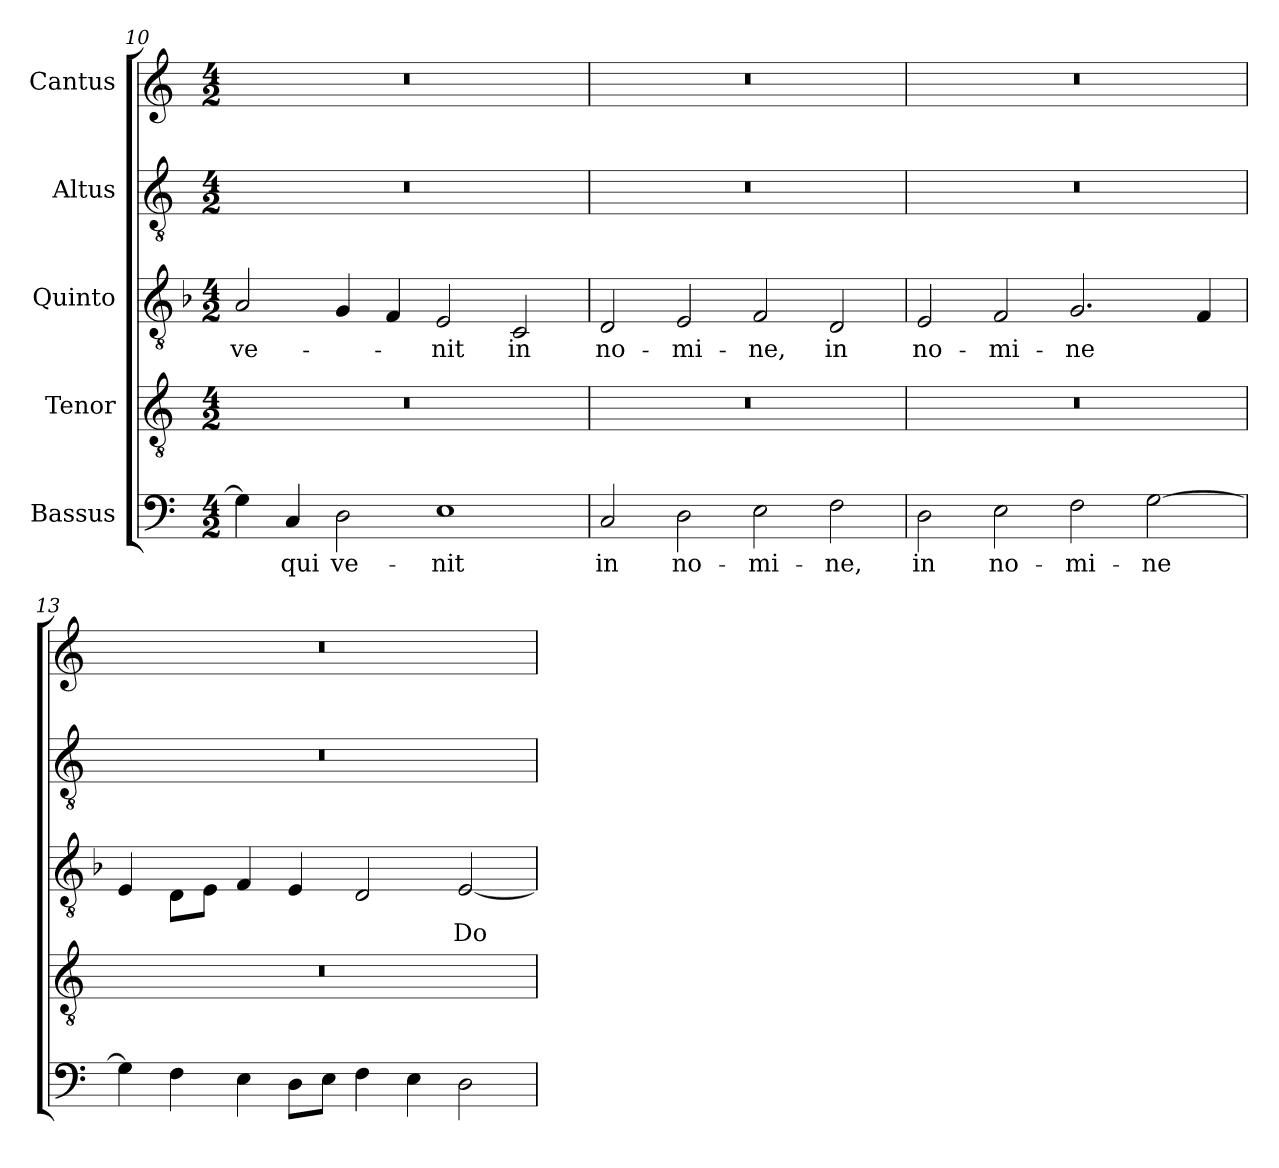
**kern	**text	**kern	**kern	**text	**kern	**kern
*part5	*part5	*part4	*part3	*part3	*part2	*part1
*staff5	*staff5	*staff4	*staff3	*staff3	*staff2	*staff1
*I"Bassus	*	*I"Tenor	*I"Quinto	*	*I"Altus	*I"Cantus
*clefF4	*	*clefGv2	*clefGv2	*	*clefGv2	*clefG2
*	*	*	*ITrd-4c-7	*	*	*
*k[]	*	*k[]	*k[]	*	*k[]	*k[]
*C:	*	*C:	*C:	*	*C:	*C:
*M4/2	*	*M4/2	*M4/2	*	*M4/2	*M4/2
=10	=10	=10	=10	=10	=10	=10
!	!	!LO:N:vis=1	!	!	!	!
!	!	!	!	!LO:LY:b:color=#000000	!LO:N:vis=1	!LO:N:vis=1
4Gi\]	.	0r	2ei/	ve-	0r	0r
!	!LO:LY:b:color=#000000	!	!	!	!	!
4Ci/	qui	.	.	.	.	.
!	!LO:LY:b:color=#000000	!	!	!	!	!
2Di\	ve-	.	4di/	.	.	.
.	.	.	4ci/	.	.	.
!	!LO:LY:b:color=#000000	!	!	!	!	!
!	!	!	!	!LO:LY:b:color=#000000	!	!
1Ei	-nit	.	2Bi/	-nit	.	.
!	!	!	!	!LO:LY:b:color=#000000	!	!
.	.	.	2Gi/	in	.	.
!!LO:LB:g=z
=11	=11	=11	=11	=11	=11	=11
!	!LO:LY:b:color=#000000	!LO:N:vis=1	!	!	!	!
!	!	!	!	!LO:LY:b:color=#000000	!LO:N:vis=1	!LO:N:vis=1
2Ci/	in	0r	2Ai/	no-	0r	0r
!	!LO:LY:b:color=#000000	!	!	!	!	!
!	!	!	!	!LO:LY:b:color=#000000	!	!
2Di\	no-	.	2Bi/	-mi-	.	.
!	!LO:LY:b:color=#000000	!	!	!	!	!
!	!	!	!	!LO:LY:b:color=#000000	!	!
2Ei\	-mi-	.	2ci/	-ne,	.	.
!	!LO:LY:b:color=#000000	!	!	!	!	!
!	!	!	!	!LO:LY:b:color=#000000	!	!
2Fi\	-ne,	.	2Ai/	in	.	.
=12	=12	=12	=12	=12	=12	=12
!	!LO:LY:b:color=#000000	!LO:N:vis=1	!	!	!	!
!	!	!	!	!LO:LY:b:color=#000000	!LO:N:vis=1	!LO:N:vis=1
2Di\	in	0r	2Bi/	no-	0r	0r
!	!LO:LY:b:color=#000000	!	!	!	!	!
!	!	!	!	!LO:LY:b:color=#000000	!	!
2Ei\	no-	.	2ci/	-mi-	.	.
!	!LO:LY:b:color=#000000	!	!	!	!	!
!	!	!	!	!LO:LY:b:color=#000000	!	!
2Fi\	-mi-	.	2.di/	-ne	.	.
!	!LO:LY:b:color=#000000	!	!	!	!	!
[>2Gi\	-ne	.	.	.	.	.
.	.	.	4ci/	.	.	.
=13	=13	=13	=13	=13	=13	=13
!	!	!LO:N:vis=1	!	!	!LO:N:vis=1	!LO:N:vis=1
4Gi\]	.	0r	4Bi/	.	0r	0r
4Fi\	.	.	8Ai\L	.	.	.
.	.	.	8Bi\J	.	.	.
4Ei\	.	.	4ci/	.	.	.
8Di\L	.	.	4Bi/	.	.	.
8Ei\J	.	.	.	.	.	.
4Fi\	.	.	2Ai/	.	.	.
4Ei\	.	.	.	.	.	.
!	!	!	!	!LO:LY:b:color=#000000	!	!
2Di\	.	.	[<2Bi/	Do-	.	.
=	=	=	=	=	=	=
*-	*-	*-	*-	*-	*-	*-
